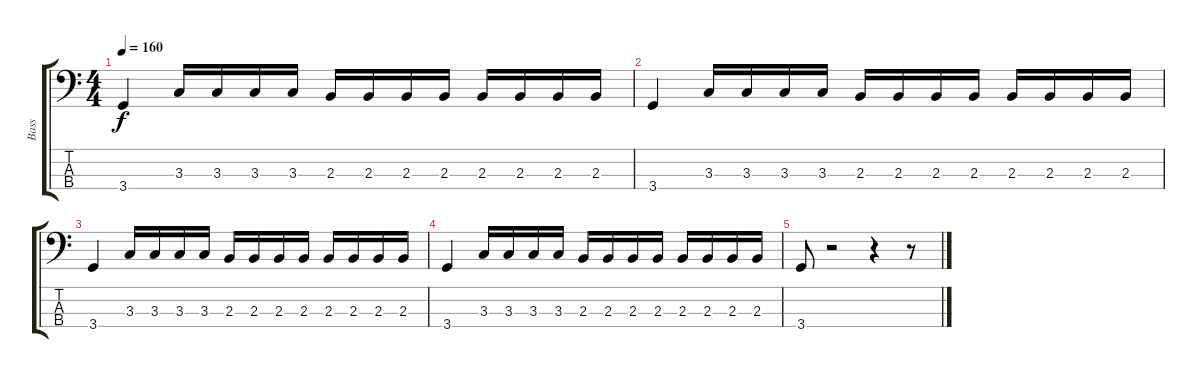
\track ("Bass" "Bass") {instrument electricbasspick}
\staff {score tabs}
\tuning (G2 D2 A1 E1) {hide}
\ts (4 4)
\tempo 160
\clef f4
\ks c
3.4.4{dy f} 3.3.16 3.3.16 3.3.16 3.3.16 2.3.16 2.3.16 2.3.16 2.3.16 2.3.16 2.3.16 2.3.16 2.3.16 |
3.4.4 3.3.16 3.3.16 3.3.16 3.3.16 2.3.16 2.3.16 2.3.16 2.3.16 2.3.16 2.3.16 2.3.16 2.3.16 |
3.4.4 3.3.16 3.3.16 3.3.16 3.3.16 2.3.16 2.3.16 2.3.16 2.3.16 2.3.16 2.3.16 2.3.16 2.3.16 |
3.4.4 3.3.16 3.3.16 3.3.16 3.3.16 2.3.16 2.3.16 2.3.16 2.3.16 2.3.16 2.3.16 2.3.16 2.3.16 |
3.4.8 r.2 r.4 r.8
